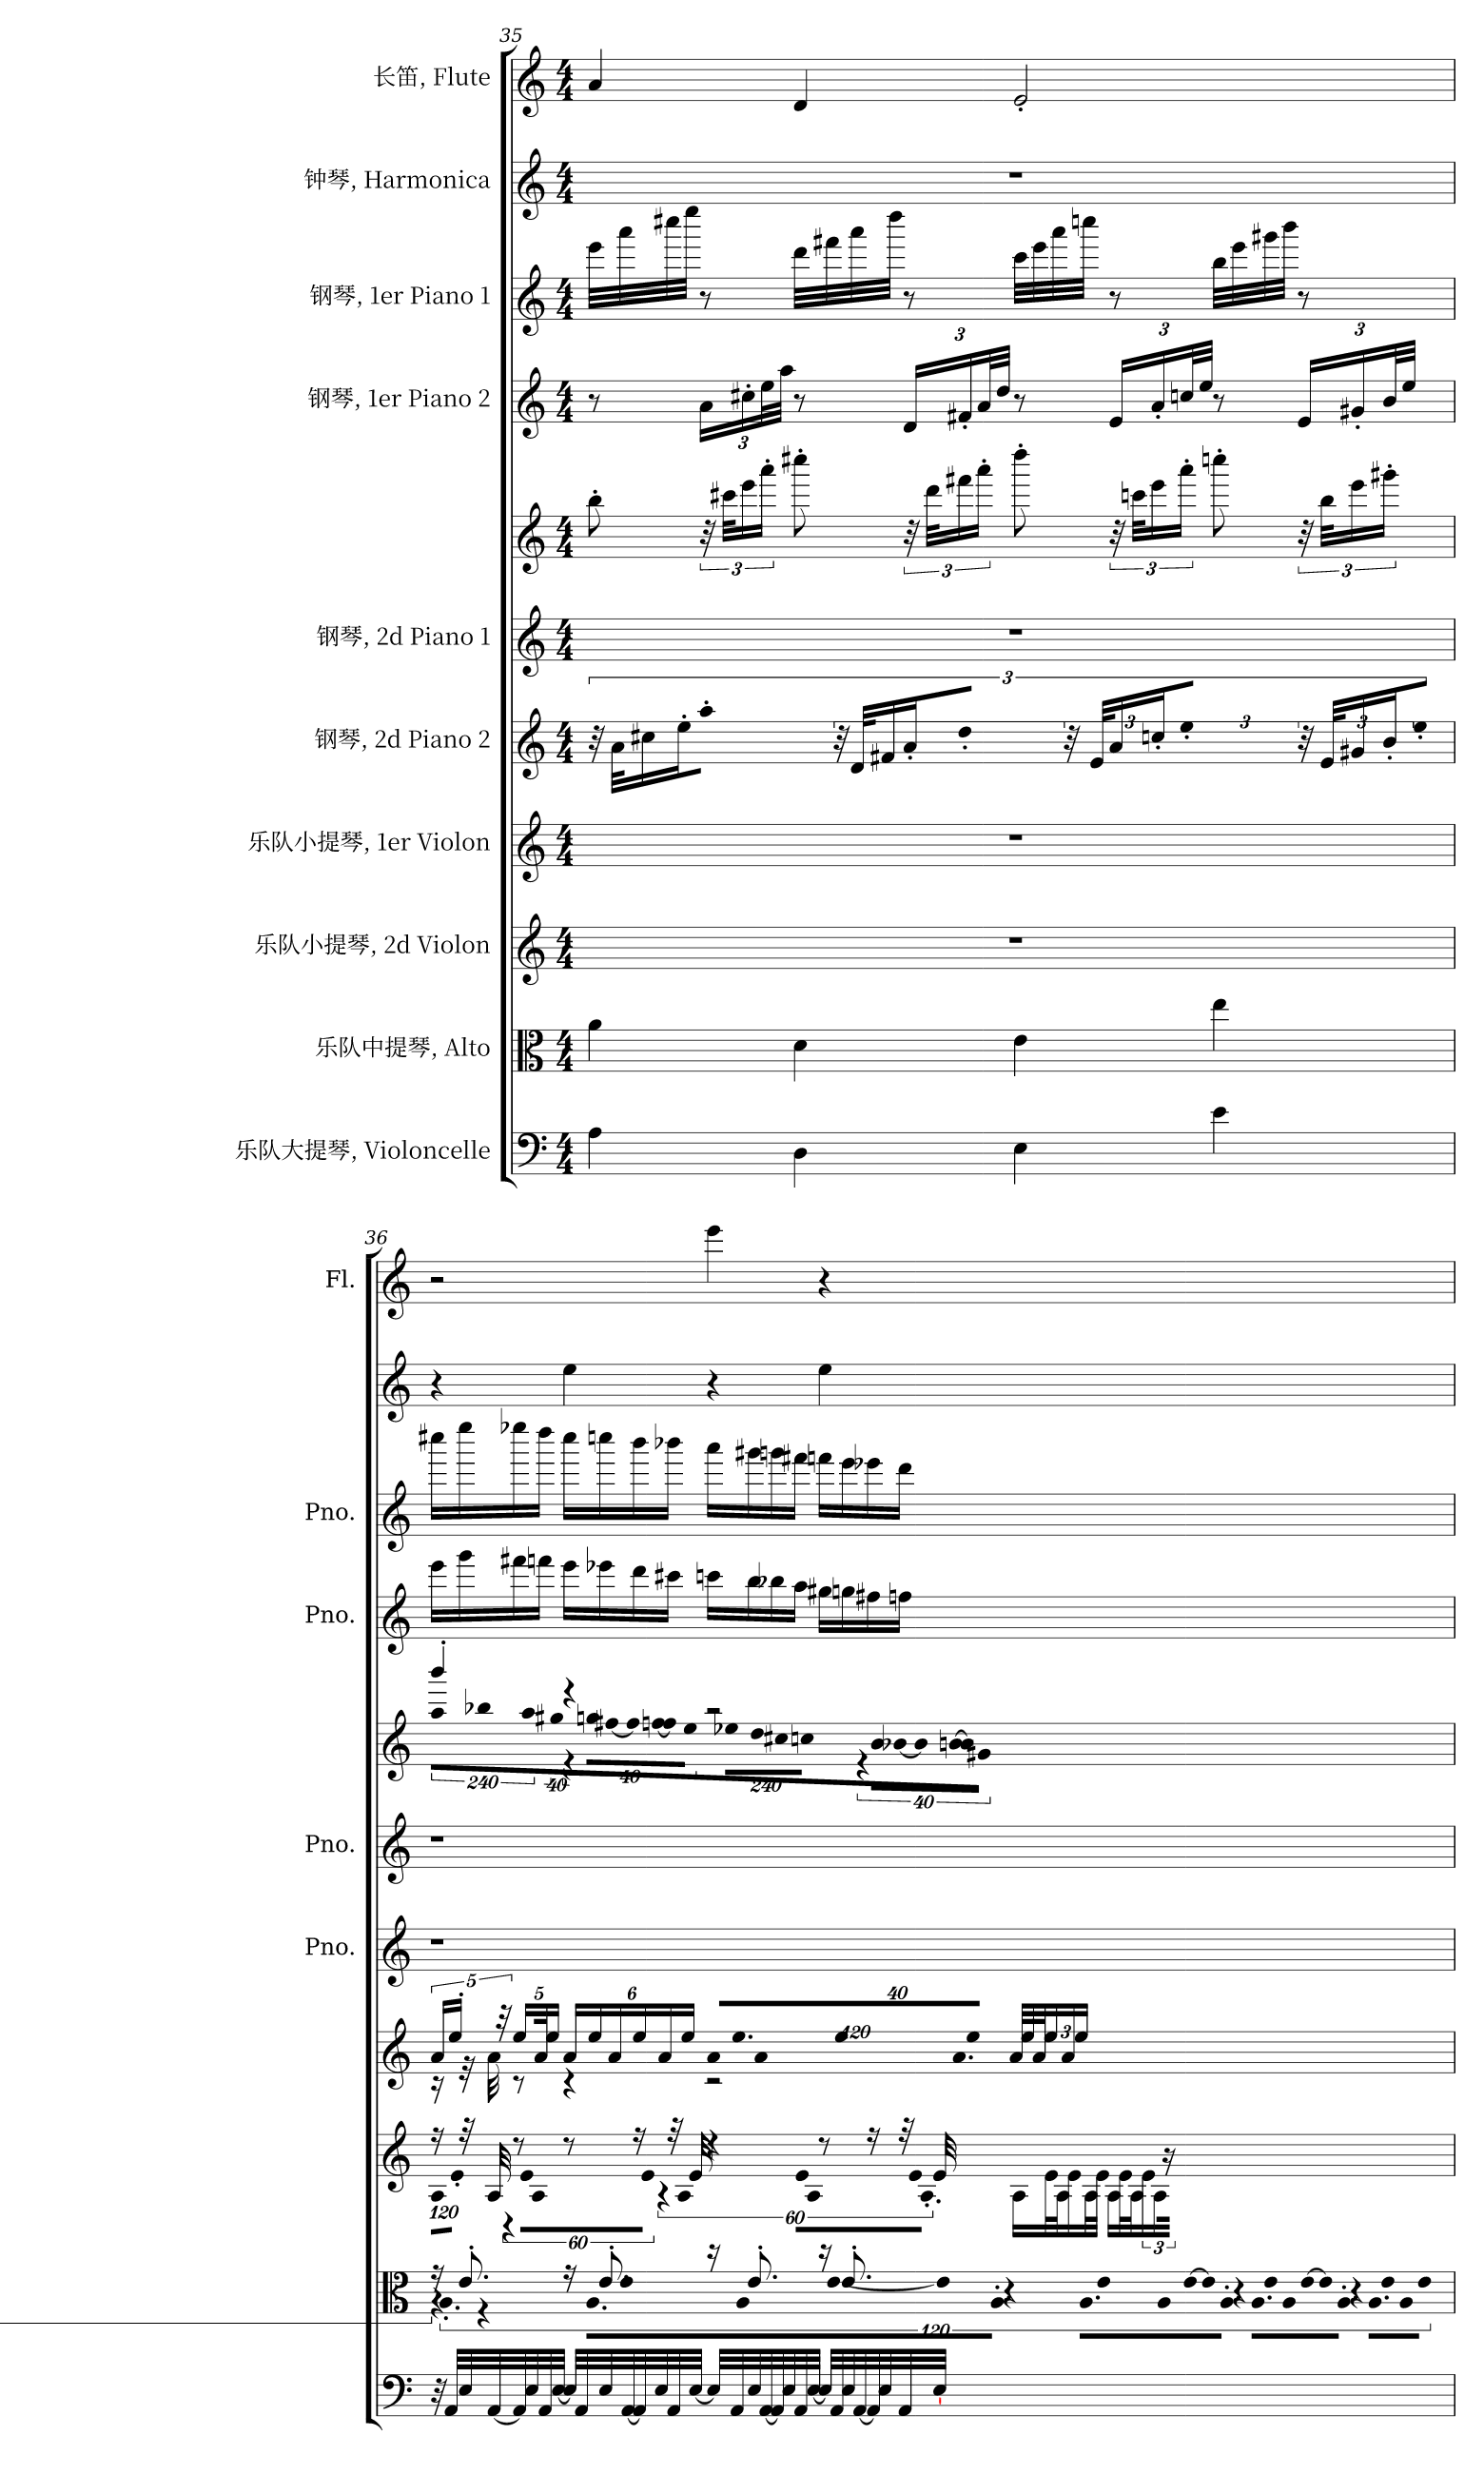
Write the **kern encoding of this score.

**kern	**kern	**kern	**kern	**kern	**kern	**kern	**kern	**kern	**kern	**kern
*part10	*part9	*part8	*part7	*part6	*part5	*part5	*part4	*part3	*part2	*part1
*staff11	*staff10	*staff9	*staff8	*staff7	*staff6	*staff5	*staff4	*staff3	*staff2	*staff1
*I"乐队大提琴, Violoncelle	*I"乐队中提琴, Alto	*I"乐队小提琴, 2d Violon	*I"乐队小提琴, 1er Violon	*I"钢琴, 2d Piano 2	*I"钢琴, 2d Piano 1	*	*I"钢琴, 1er Piano 2	*I"钢琴, 1er Piano 1	*I"钟琴, Harmonica	*I"长笛, Flute
*	*	*	*	*I'Pno.	*I'Pno.	*	*I'Pno.	*I'Pno.	*	*I'Fl.
!!LO:PB:g=z
*clefF4	*clefC3	*clefG2	*clefG2	*clefG2	*clefG2	*clefG2	*clefG2	*clefG2	*clefG2	*clefG2
*	*	*	*	*	*	*	*	*	*ITrd-14c-24	*
*k[]	*k[]	*k[]	*k[]	*k[]	*k[]	*k[]	*k[]	*k[]	*k[]	*k[]
*M4/4	*M4/4	*M4/4	*M4/4	*M4/4	*M4/4	*M4/4	*M4/4	*M4/4	*M4/4	*M4/4
=35	=35	=35	=35	=35	=35	=35	=35	=35	=35	=35
4A\	4a\	1r	1r	48r	1r	8bb'\	8r	32eee\LLL	1r	4a/
.	.	.	.	48a\KLL	.	.	.	.	.	.
.	.	.	.	.	.	.	.	32aaa\	.	.
.	.	.	.	24cc#X\	.	.	.	.	.	.
.	.	.	.	.	.	.	.	32cccc#X\	.	.
.	.	.	.	24ee'\J	.	.	.	.	.	.
.	.	.	.	.	.	.	.	32eeee\JJJ	.	.
*	*	*	*	*	*	*	*Xbrackettup	*	*	*
.	.	.	.	8aa'\J	.	48r	24a\LL	8r	.	.
.	.	.	.	.	.	48ccc#X\KLL	.	.	.	.
.	.	.	.	.	.	24eee\	24cc#X'\	.	.	.
.	.	.	.	.	.	24aaa'\JJ	48ee\L	.	.	.
.	.	.	.	.	.	.	48aa\JJJ	.	.	.
4D\	4d\	.	.	48r	.	8cccc#X'\	8r	32ddd\LLL	.	4d/
.	.	.	.	48d/KLL	.	.	.	.	.	.
.	.	.	.	.	.	.	.	32fff#X\	.	.
.	.	.	.	24f#X/	.	.	.	.	.	.
.	.	.	.	.	.	.	.	32aaa\	.	.
.	.	.	.	24a'/J	.	.	.	.	.	.
.	.	.	.	.	.	.	.	32dddd\JJJ	.	.
.	.	.	.	8dd'/J	.	48r	24d/LL	8r	.	.
.	.	.	.	.	.	48ddd\KLL	.	.	.	.
.	.	.	.	.	.	24fff#X\	24f#X'/	.	.	.
.	.	.	.	.	.	24aaa'\JJ	48a/L	.	.	.
.	.	.	.	.	.	.	48dd/JJJ	.	.	.
4E\	4e\	.	.	48r	.	8dddd'\	8r	32ccc\LLL	.	2e'/
.	.	.	.	48e/KLL	.	.	.	.	.	.
.	.	.	.	.	.	.	.	32eee\	.	.
.	.	.	.	24a/	.	.	.	.	.	.
.	.	.	.	.	.	.	.	32aaa\	.	.
.	.	.	.	24ccn'/J	.	.	.	.	.	.
.	.	.	.	.	.	.	.	32ccccn\JJJ	.	.
.	.	.	.	8ee'/J	.	48r	24e/LL	8r	.	.
.	.	.	.	.	.	48cccn\KLL	.	.	.	.
.	.	.	.	.	.	24eee\	24a'/	.	.	.
.	.	.	.	.	.	24aaa'\JJ	48ccn/L	.	.	.
.	.	.	.	.	.	.	48ee/JJJ	.	.	.
4e\	4ee\	.	.	48r	.	8ccccn'\	8r	32bb\LLL	.	.
.	.	.	.	48e/KLL	.	.	.	.	.	.
.	.	.	.	.	.	.	.	32eee\	.	.
.	.	.	.	24g#X/	.	.	.	.	.	.
.	.	.	.	.	.	.	.	32ggg#X\	.	.
.	.	.	.	24b'/J	.	.	.	.	.	.
.	.	.	.	.	.	.	.	32bbb\JJJ	.	.
.	.	.	.	8ee'/J	.	48r	24e/LL	8r	.	.
.	.	.	.	.	.	48bb\KLL	.	.	.	.
.	.	.	.	.	.	24eee\	24g#X'/	.	.	.
.	.	.	.	.	.	24ggg#X'\JJ	48b/L	.	.	.
.	.	.	.	.	.	.	48ee/JJJ	.	.	.
!!LO:PB:g=z
=36	=36	=36	=36	=36	=36	=36	=36	=36	=36	=36
*	*	*	*	*	*	*	*	*	*	*MM80
*	*^	*^	*	*	*	*^	*	*	*	*
!	!	!LO:N:vis=64	!	!LO:N:vis=16	!	!	!	!	!LO:N:vis=16	!	!	!	!
*	*	*	*	*	*^	*	*	*	*	*	*	*	*
32r	16r	960%17r	16r	1920%107A\LL	20a/LL	16r	1r	1r	4bbb'/	1920%137aa\LL	16eee\LL	16cccc#X\LL	4r	2r
!	!	!LO:N:vis=32.	!	!	!	!	!	!	!	!	!	!	!	!
.	.	1920%103A'\	.	.	.	.	.	.	.	.	.	.	.	.
32AA/LLL	.	.	.	.	.	.	.	.	.	.	.	.	.	.
.	.	.	.	.	20ee'/JJ	.	.	.	.	.	.	.	.	.
!	!	!	!	!LO:N:vis=16	!	!	!	!	!	!	!	!	!	!
.	.	.	.	1920%107e'\JJ	.	.	.	.	.	.	.	.	.	.
32E/	8.e'/	.	32r	.	.	32r	.	.	.	.	16ggg\	16eeee\	.	.
!	!	!LO:N:vis=64	!	!	!	!	!	!	!	!LO:N:vis=16	!	!	!	!
.	.	960%17r	.	.	.	.	.	.	.	1920%137bb-X\	.	.	.	.
!	!	!LO:N:vis=32.	!	!	!	!	!	!	!	!	!	!	!	!
.	.	1920%103A\LLL	.	.	.	.	.	.	.	.	.	.	.	.
[32AA/	.	.	32A/	.	.	32a\	.	.	.	.	.	.	.	.
.	.	.	.	.	40r	.	.	.	.	.	.	.	.	.
!	!	!	!	!LO:N:vis=32	!	!	!	!	!	!	!	!	!	!
.	.	.	.	1920%53r	.	.	.	.	.	.	.	.	.	.
32AA/]	.	.	8r	.	20ee/LL	8r	.	.	.	.	16fff#X\	16eeee-X\	.	.
!	!	!	!	!LO:N:vis=32	!	!	!	!	!	!	!	!	!	!
.	.	.	.	1920%53e\KLL	.	.	.	.	.	.	.	.	.	.
!	!	!LO:N:vis=32	!	!	!	!	!	!	!	!LO:N:vis=16	!	!	!	!
.	.	640%23e\	.	.	.	.	.	.	.	1920%137aa\	.	.	.	.
32E/	.	.	.	.	.	.	.	.	.	.	.	.	.	.
!	!	!	!	!LO:N:vis=16	!	!	!	!	!	!	!	!	!	!
.	.	.	.	1920%107A\	.	.	.	.	.	.	.	.	.	.
.	.	.	.	.	40a/K	.	.	.	.	.	.	.	.	.
!	!	!LO:N:vis=32	!	!	!	!	!	!	!	!	!	!	!	!
.	.	640%23A\	.	.	.	.	.	.	.	.	.	.	.	.
32AA/	.	.	.	.	.	.	.	.	.	.	16fffn\JJ	16dddd\JJ	.	.
.	.	.	.	.	20ee/JJ	.	.	.	.	.	.	.	.	.
!	!	!	!	!	!	!	!	!	!	!LO:N:vis=32	!	!	!	!
.	.	.	.	.	.	.	.	.	.	640%23gg#X\JJk	.	.	.	.
!	!	!LO:N:vis=32	!	!	!	!	!	!	!	!	!	!	!	!
.	.	[640%23e\	.	.	.	.	.	.	.	.	.	.	.	.
[32E/JJJ	.	.	.	.	.	.	.	.	.	.	.	.	.	.
!	!	!	!	!LO:N:vis=32	!	!	!	!	!	!	!	!	!	!
.	.	.	.	1920%53e\JJk	.	.	.	.	.	.	.	.	.	.
!	!	!	!	!LO:N:vis=32	!	!	!	!	!	!	!	!	!	!
*	*	*	*	*	*Xbrackettup	*	*	*	*	*	*	*	*	*
!	!	!	!	!	!	!	!	!	!	!LO:N:vis=32	!	!	!	!
32E/LLL]	16r	.	8r	1920%53r	24a/LL	4r	.	.	4r	640%23r	16eee\LL	16cccc#\LL	4eeee\	.
!	!	!LO:N:vis=256%9	!	!	!	!	!	!	!	!	!	!	!	!
.	.	960%17e\K]	.	.	.	.	.	.	.	.	.	.	.	.
!	!	!LO:N:vis=32.	!	!	!	!	!	!	!	!	!	!	!	!
.	.	1920%103A'\JJJ	.	.	.	.	.	.	.	.	.	.	.	.
!	!	!	!	!LO:N:vis=32	!	!	!	!	!	!	!	!	!	!
.	.	.	.	1920%53A\	.	.	.	.	.	.	.	.	.	.
32AA/	.	.	.	.	.	.	.	.	.	.	.	.	.	.
!	!	!	!	!	!	!	!	!	!	!LO:N:vis=32	!	!	!	!
.	.	.	.	.	.	.	.	.	.	640%23ggn\LLL	.	.	.	.
.	.	.	.	.	24ee/	.	.	.	.	.	.	.	.	.
.	.	.	.	1920ryy	.	.	.	.	.	.	.	.	.	.
!	!	!	!	!LO:N:vis=32	!	!	!	!	!	!	!	!	!	!
.	.	.	.	1920%53e\KLL	.	.	.	.	.	.	.	.	.	.
32E/	8.e'/	.	.	.	.	.	.	.	.	.	16eee-X\	16ccccn\	.	.
!	!	!LO:N:vis=64	!	!	!	!	!	!	!	!LO:N:vis=32	!	!	!	!
.	.	960%17r	.	.	.	.	.	.	.	[640%23ff#X\	.	.	.	.
!	!	!	!	!LO:N:vis=16	!	!	!	!	!	!	!	!	!	!
.	.	.	.	1920%107A\	24a/	.	.	.	.	.	.	.	.	.
!	!	!LO:N:vis=32.	!	!	!	!	!	!	!	!	!	!	!	!
.	.	1920%103A\LLL	.	.	.	.	.	.	.	.	.	.	.	.
[32AA/	.	.	.	.	.	.	.	.	.	.	.	.	.	.
!	!	!	!	!	!	!	!	!	!	!LO:N:vis=32	!	!	!	!
.	.	.	.	.	.	.	.	.	.	640%23ff#\]	.	.	.	.
32AA/]	.	.	16r	.	24ee/	.	.	.	.	.	16ddd\	16bbb\	.	.
!	!	!	!	!LO:N:vis=32	!	!	!	!	!	!	!	!	!	!
.	.	.	.	1920%53e\K	.	.	.	.	.	.	.	.	.	.
!	!	!LO:N:vis=32	!	!	!	!	!	!	!	!	!	!	!	!
.	.	640%23e\	.	.	.	.	.	.	.	.	.	.	.	.
!	!	!	!	!	!	!	!	!	!	!LO:N:vis=32	!	!	!	!
.	.	.	.	.	.	.	.	.	.	[640%23ffn\	.	.	.	.
32E/	.	.	.	.	.	.	.	.	.	.	.	.	.	.
.	.	.	.	18.A'\JJ	24a/	.	.	.	.	.	.	.	.	.
!	!	!LO:N:vis=32	!	!	!	!	!	!	!	!	!	!	!	!
.	.	640%23A\	.	.	.	.	.	.	.	.	.	.	.	.
!	!	!	!	!	!	!	!	!	!	!LO:N:vis=32	!	!	!	!
.	.	.	.	.	.	.	.	.	.	640%23ff\]	.	.	.	.
32AA/	.	.	32r	.	.	.	.	.	.	.	16ccc#X\JJ	16bbb-X\JJ	.	.
.	.	.	.	.	24ee/JJ	.	.	.	.	.	.	.	.	.
!	!	!LO:N:vis=32	!	!	!	!	!	!	!	!	!	!	!	!
.	.	[640%23e\	.	.	.	.	.	.	.	.	.	.	.	.
!	!	!	!	!	!	!	!	!	!	!LO:N:vis=32	!	!	!	!
.	.	.	.	.	.	.	.	.	.	640%23ee\JJJ	.	.	.	.
[32E/JJJ	.	.	32e/	.	.	.	.	.	.	.	.	.	.	.
*	*	*	*	*	*	*	*	*	*	*	*	*	*	*MM76
!	!	!	!	!	!LO:N:vis=32	!	!	!	!	!	!	!	!	!
32E/LLL]	16r	.	4r	16A\LL	640%23a/LLL	2r	.	.	2r	.	16cccn\LL	16aaa\LL	4r	4eee\
!	!	!LO:N:vis=256%9	!	!	!	!	!	!	!	!	!	!	!	!
.	.	960%17e\K]	.	.	.	.	.	.	.	.	.	.	.	.
!	!	!	!	!	!	!	!	!	!	!LO:N:vis=16	!	!	!	!
.	.	.	.	.	.	.	.	.	.	1920%137ee-X\LL	.	.	.	.
!	!	!LO:N:vis=32.	!	!	!	!	!	!	!	!	!	!	!	!
.	.	1920%103A'\JJJ	.	.	.	.	.	.	.	.	.	.	.	.
32AA/	.	.	.	.	.	.	.	.	.	.	.	.	.	.
!	!	!	!	!	!LO:N:vis=32.	!	!	!	!	!	!	!	!	!
.	.	.	.	.	1920%103ee/	.	.	.	.	.	.	.	.	.
32E/	8.e'/	.	.	32e\L	.	.	.	.	.	.	16bb\	16ggg#X\	.	.
!	!	!LO:N:vis=64	!	!	!	!	!	!	!	!	!	!	!	!
.	.	960%17r	.	.	.	.	.	.	.	.	.	.	.	.
!	!	!	!	!	!	!	!	!	!	!LO:N:vis=16	!	!	!	!
.	.	.	.	.	.	.	.	.	.	1920%137dd\	.	.	.	.
!	!	!	!	!	!LO:N:vis=32	!	!	!	!	!	!	!	!	!
.	.	.	.	.	640%23a/	.	.	.	.	.	.	.	.	.
!	!	!LO:N:vis=32.	!	!	!	!	!	!	!	!	!	!	!	!
.	.	1920%103A\LLL	.	.	.	.	.	.	.	.	.	.	.	.
[32AA/	.	.	.	32A\J	.	.	.	.	.	.	.	.	.	.
32AA/]	.	.	.	16e\	.	.	.	.	.	.	16bb-X\	16gggn\	.	.
!	!	!	!	!	!LO:N:vis=32	!	!	!	!	!	!	!	!	!
.	.	.	.	.	640%23ee/	.	.	.	.	.	.	.	.	.
!	!	!LO:N:vis=32	!	!	!	!	!	!	!	!	!	!	!	!
.	.	640%23e\	.	.	.	.	.	.	.	.	.	.	.	.
!	!	!	!	!	!	!	!	!	!	!LO:N:vis=16	!	!	!	!
.	.	.	.	.	.	.	.	.	.	1920%137cc#X\	.	.	.	.
32E/	.	.	.	.	.	.	.	.	.	.	.	.	.	.
!	!	!	!	!	!LO:N:vis=32.	!	!	!	!	!	!	!	!	!
.	.	.	.	.	1920%103a/	.	.	.	.	.	.	.	.	.
!	!	!LO:N:vis=32	!	!	!	!	!	!	!	!	!	!	!	!
.	.	640%23A\	.	.	.	.	.	.	.	.	.	.	.	.
32AA/	.	.	.	32A\L	.	.	.	.	.	.	16aa\JJ	16fff#X\JJ	.	.
!	!	!	!	!	!LO:N:vis=32	!	!	!	!	!	!	!	!	!
.	.	.	.	.	640%23ee/JJJ	.	.	.	.	.	.	.	.	.
!	!	!LO:N:vis=32	!	!	!	!	!	!	!	!LO:N:vis=32	!	!	!	!
.	.	[640%23e\	.	.	.	.	.	.	.	640%23ccn\JJk	.	.	.	.
[32E/JJJ	.	.	.	32e\JJJ	.	.	.	.	.	.	.	.	.	.
*	*	*	*	*	*	*	*	*	*	*	*	*	*	*MM74
32E/LLL]	16r	.	8r	16A\LL	.	.	.	.	.	.	16gg#X\LL	16fffn\LL	4eeee\	4r
.	.	.	.	.	32a/KLL	.	.	.	.	.	.	.	.	.
!	!	!LO:N:vis=256%9	!	!	!	!	!	!	!	!LO:N:vis=32	!	!	!	!
.	.	960%17e\K]	.	.	.	.	.	.	.	640%23r	.	.	.	.
!	!	!LO:N:vis=32.	!	!	!	!	!	!	!	!	!	!	!	!
.	.	1920%103A'\JJJ	.	.	.	.	.	.	.	.	.	.	.	.
32AA/	.	.	.	.	.	.	.	.	.	.	.	.	.	.
.	.	.	.	.	16ee/	.	.	.	.	.	.	.	.	.
!	!	!	!	!	!	!	!	!	!	!LO:N:vis=32	!	!	!	!
.	.	.	.	.	.	.	.	.	.	640%23b\LLL	.	.	.	.
32E/	8.e'/	.	.	32e\L	.	.	.	.	.	.	16ggn\	16eee\	.	.
!	!	!LO:N:vis=64	!	!	!	!	!	!	!	!	!	!	!	!
.	.	960%17r	.	.	.	.	.	.	.	.	.	.	.	.
!	!	!	!	!	!	!	!	!	!	!LO:N:vis=32	!	!	!	!
.	.	.	.	.	.	.	.	.	.	[640%23b-X\	.	.	.	.
!	!	!LO:N:vis=32.	!	!	!	!	!	!	!	!	!	!	!	!
.	.	1920%103A\LLL	.	.	.	.	.	.	.	.	.	.	.	.
[32AA/	.	.	.	32A\J	.	.	.	.	.	.	.	.	.	.
.	.	.	.	.	32a/K	.	.	.	.	.	.	.	.	.
!	!	!	!	!	!	!	!	!	!	!LO:N:vis=32	!	!	!	!
.	.	.	.	.	.	.	.	.	.	640%23b-\]	.	.	.	.
32AA/]	.	.	16r	24e\	.	.	.	.	.	.	16ff#X\	16eee-X\	.	.
.	.	.	.	.	24ee/	.	.	.	.	.	.	.	.	.
!	!	!LO:N:vis=32	!	!	!	!	!	!	!	!	!	!	!	!
.	.	640%23e\	.	.	.	.	.	.	.	.	.	.	.	.
!	!	!	!	!	!	!	!	!	!	!LO:N:vis=32	!	!	!	!
.	.	.	.	.	.	.	.	.	.	[640%23bn\	.	.	.	.
32E/	.	.	.	.	.	.	.	.	.	.	.	.	.	.
.	.	.	.	24A\JJ	.	.	.	.	.	.	.	.	.	.
.	.	.	.	.	24a/	.	.	.	.	.	.	.	.	.
!	!	!LO:N:vis=32	!	!	!	!	!	!	!	!	!	!	!	!
.	.	640%23A\	.	.	.	.	.	.	.	.	.	.	.	.
!	!	!	!	!	!	!	!	!	!	!LO:N:vis=32	!	!	!	!
.	.	.	.	.	.	.	.	.	.	640%23b\]	.	.	.	.
32AA/	.	.	32r	.	.	.	.	.	.	.	16ffn\JJ	16ddd\JJ	.	.
.	.	.	.	24r	.	.	.	.	.	.	.	.	.	.
.	.	.	.	.	24ee/JJ	.	.	.	.	.	.	.	.	.
!	!	!LO:N:vis=32	!	!	!	!	!	!	!	!	!	!	!	!
.	.	[640%23e\JJJ	.	.	.	.	.	.	.	.	.	.	.	.
!	!	!	!	!	!	!	!	!	!	!LO:N:vis=32	!	!	!	!
.	.	.	.	.	.	.	.	.	.	640%23g#X\JJJ	.	.	.	.
[32E/JJJ	.	.	32e/	.	.	.	.	.	.	.	.	.	.	.
320ryy	960ryy	.	320ryy	320ryy	.	480ryy	320ryy	320ryy	320ryy	.	320ryy	320ryy	320ryy	320ryy
.	480ryy	.	.	.	480ryy	.	.	.	.	.	.	.	.	.
.	.	960ryy	.	.	.	960ryy	.	.	.	.	.	.	.	.
*	*v	*v	*	*	*v	*v	*	*	*v	*v	*	*	*	*
*	*	*v	*v	*	*	*	*	*	*	*	*
=	=	=	=	=	=	=	=	=	=	=
*-	*-	*-	*-	*-	*-	*-	*-	*-	*-	*-
